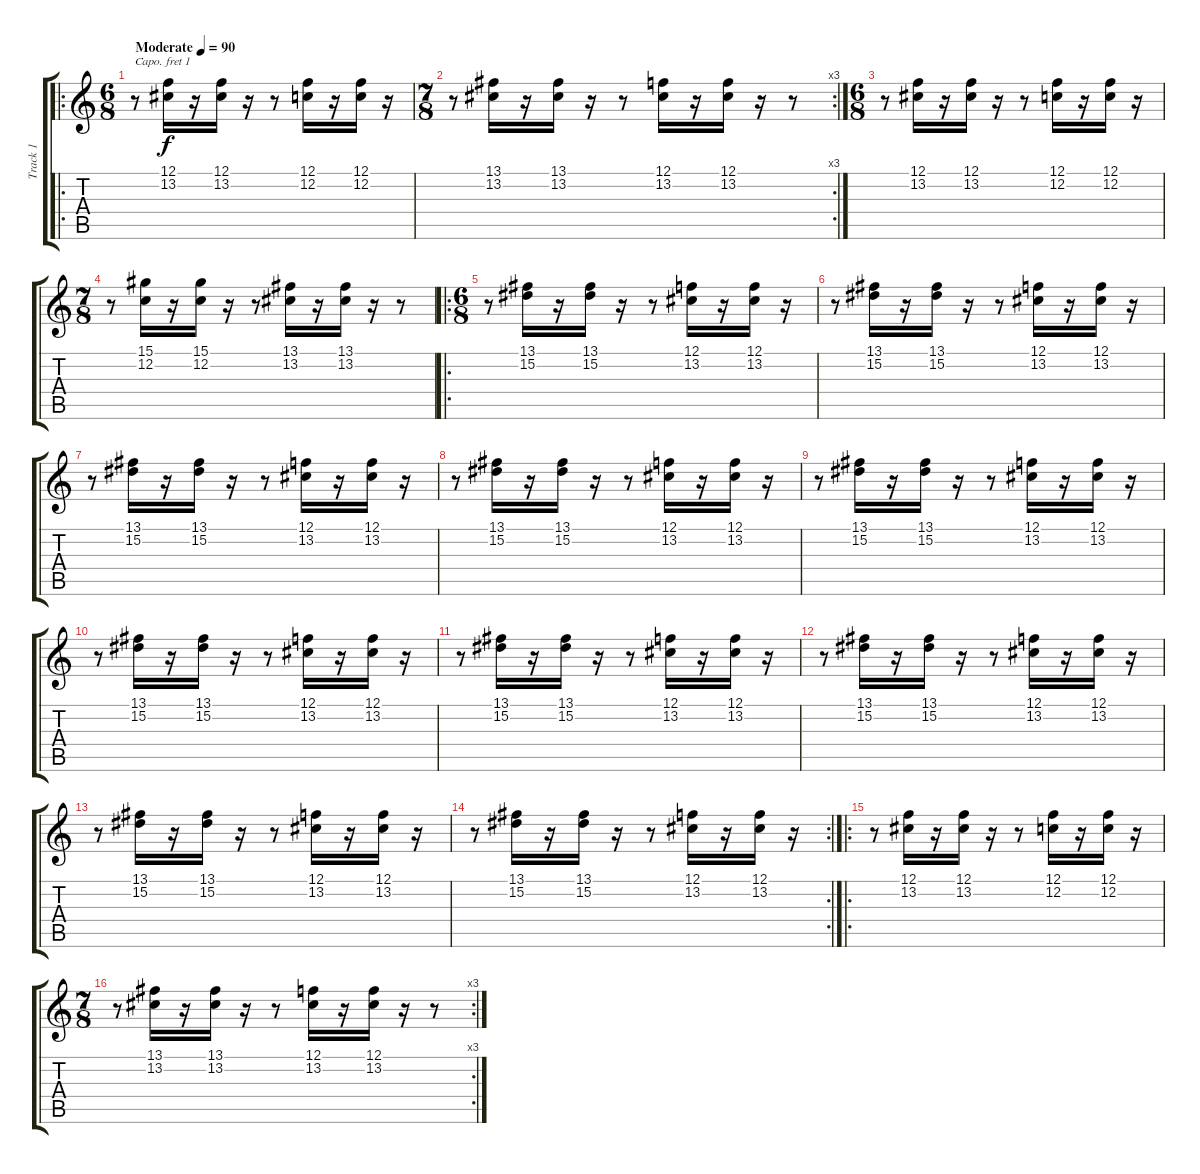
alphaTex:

\track ("Track 1" "Track 1") {instrument acousticgrandpiano}
\staff {score tabs}
\capo 1
\tuning (E4 B3 G3 D3 A2 E2) {hide}
\ro
\ts (6 8)
\tempo (90 "Moderate")
\clef g2
\ks c
r.8{dy f instrument acousticgrandpiano} (12.1 13.2).16 r.16 (12.1 13.2).16 r.16 r.8 (12.1 12.2).16 r.16 (12.1 12.2).16 r.16 |
\rc 3
\ts (7 8)
r.8 (13.1 13.2).16 r.16 (13.1 13.2).16 r.16 r.8 (12.1 13.2).16 r.16 (12.1 13.2).16 r.16 r.8 |
\ts (6 8)
r.8 (12.1 13.2).16 r.16 (12.1 13.2).16 r.16 r.8 (12.1 12.2).16 r.16 (12.1 12.2).16 r.16 |
\ts (7 8)
r.8 (15.1 12.2).16 r.16 (15.1 12.2).16 r.16 r.8 (13.1 13.2).16 r.16 (13.1 13.2).16 r.16 r.8 |
\ro
\ts (6 8)
r.8 (13.1 15.2).16 r.16 (13.1 15.2).16 r.16 r.8 (12.1 13.2).16 r.16 (12.1 13.2).16 r.16 |
r.8 (13.1 15.2).16 r.16 (13.1 15.2).16 r.16 r.8 (12.1 13.2).16 r.16 (12.1 13.2).16 r.16 |
r.8 (13.1 15.2).16 r.16 (13.1 15.2).16 r.16 r.8 (12.1 13.2).16 r.16 (12.1 13.2).16 r.16 |
r.8 (13.1 15.2).16 r.16 (13.1 15.2).16 r.16 r.8 (12.1 13.2).16 r.16 (12.1 13.2).16 r.16 |
r.8 (13.1 15.2).16 r.16 (13.1 15.2).16 r.16 r.8 (12.1 13.2).16 r.16 (12.1 13.2).16 r.16 |
r.8 (13.1 15.2).16 r.16 (13.1 15.2).16 r.16 r.8 (12.1 13.2).16 r.16 (12.1 13.2).16 r.16 |
r.8 (13.1 15.2).16 r.16 (13.1 15.2).16 r.16 r.8 (12.1 13.2).16 r.16 (12.1 13.2).16 r.16 |
r.8 (13.1 15.2).16 r.16 (13.1 15.2).16 r.16 r.8 (12.1 13.2).16 r.16 (12.1 13.2).16 r.16 |
r.8 (13.1 15.2).16 r.16 (13.1 15.2).16 r.16 r.8 (12.1 13.2).16 r.16 (12.1 13.2).16 r.16 |
\rc 2
r.8 (13.1 15.2).16 r.16 (13.1 15.2).16 r.16 r.8 (12.1 13.2).16 r.16 (12.1 13.2).16 r.16 |
\ro
r.8 (12.1 13.2).16 r.16 (12.1 13.2).16 r.16 r.8 (12.1 12.2).16 r.16 (12.1 12.2).16 r.16 |
\rc 3
\ts (7 8)
r.8 (13.1 13.2).16 r.16 (13.1 13.2).16 r.16 r.8 (12.1 13.2).16 r.16 (12.1 13.2).16 r.16 r.8
